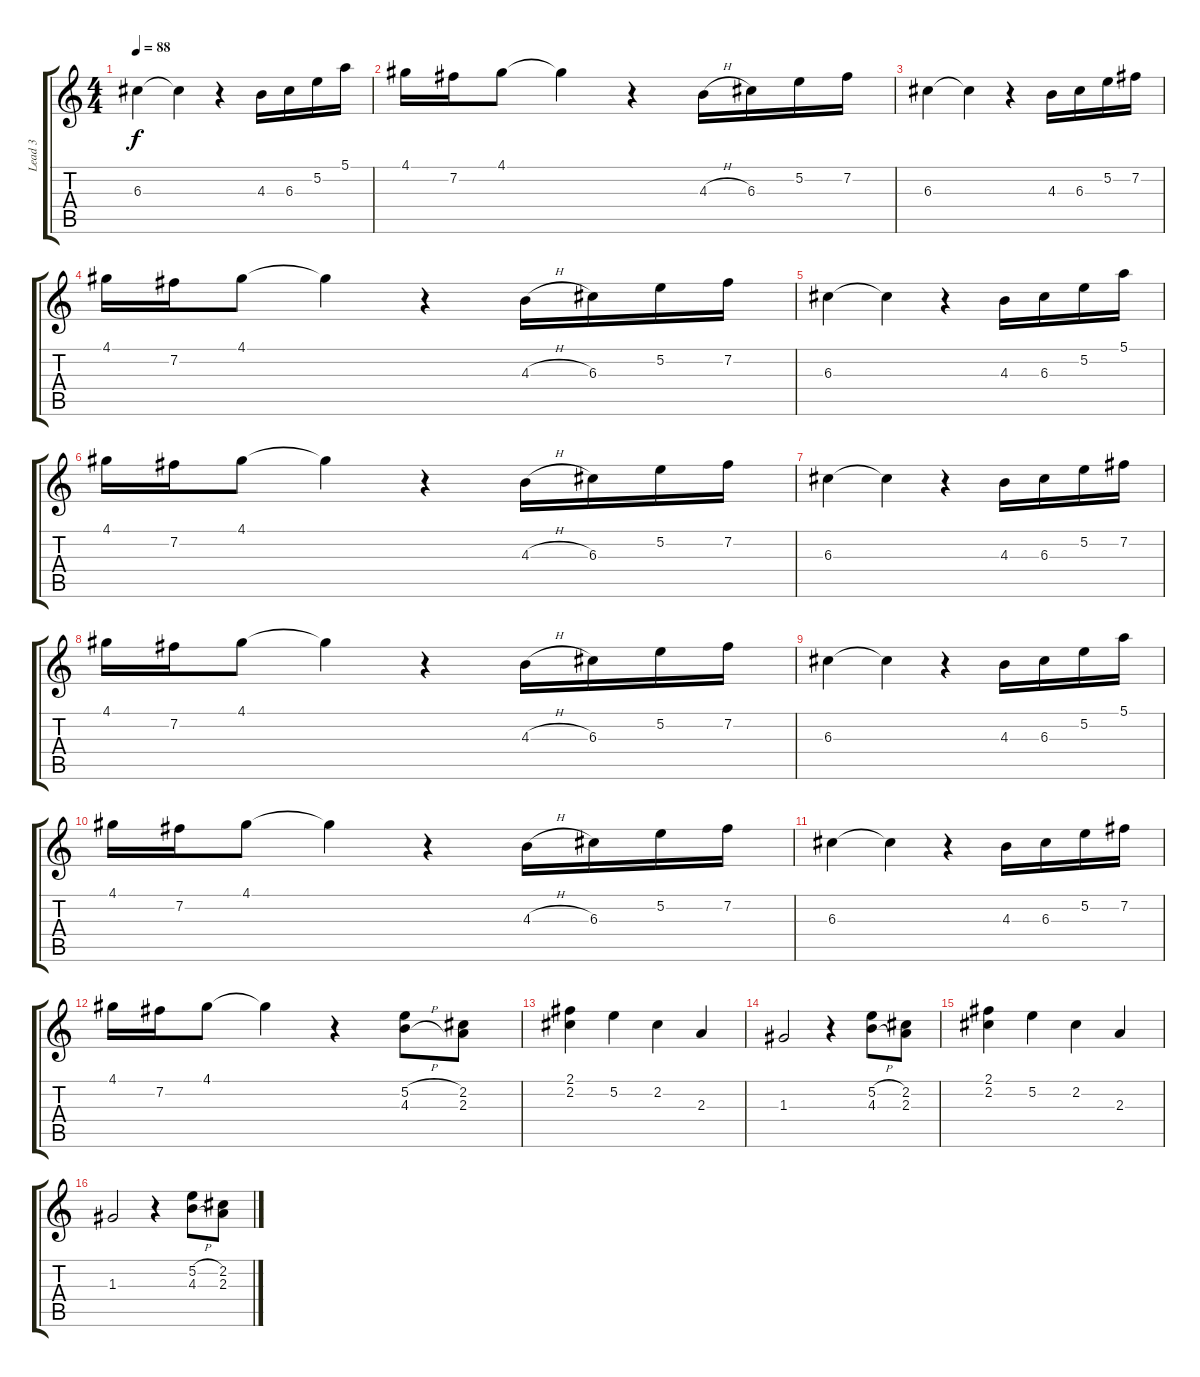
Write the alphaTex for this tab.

\track ("Lead 3" "Lead 3") {instrument overdrivenguitar}
\staff {score tabs}
\tuning (E4 B3 G3 D3 A2 E2) {hide}
\ts (4 4)
\tempo 88
\clef g2
\ks c
6.3.4{dy f} 6.3{t}.4 r.4 4.3.16 6.3.16 5.2.16 5.1.16 |
4.1.16 7.2.16 4.1.8 4.1{t}.4 r.4 4.3{h}.16 6.3.16 5.2.16 7.2.16 |
6.3.4 6.3{t}.4 r.4 4.3.16 6.3.16 5.2.16 7.2.16 |
4.1.16 7.2.16 4.1.8 4.1{t}.4 r.4 4.3{h}.16{volume 11 balance 6} 6.3.16 5.2.16 7.2.16 |
6.3.4 6.3{t}.4 r.4 4.3.16 6.3.16 5.2.16 5.1.16 |
4.1.16 7.2.16 4.1.8 4.1{t}.4 r.4 4.3{h}.16 6.3.16 5.2.16 7.2.16 |
6.3.4 6.3{t}.4 r.4 4.3.16 6.3.16 5.2.16 7.2.16 |
4.1.16 7.2.16 4.1.8 4.1{t}.4 r.4 4.3{h}.16 6.3.16 5.2.16 7.2.16 |
6.3.4 6.3{t}.4 r.4 4.3.16 6.3.16 5.2.16 5.1.16 |
4.1.16 7.2.16 4.1.8 4.1{t}.4 r.4 4.3{h}.16 6.3.16 5.2.16 7.2.16 |
6.3.4 6.3{t}.4 r.4 4.3.16 6.3.16 5.2.16 7.2.16 |
4.1.16 7.2.16 4.1.8 4.1{t}.4 r.4 (5.2{h} 4.3{h}).8{volume 10 balance 7 instrument electricguitarjazz} (2.2 2.3).8 |
(2.1 2.2).4 5.2.4 2.2.4 2.3.4 |
1.3.2 r.4 (5.2{h} 4.3{h}).8 (2.2 2.3).8 |
(2.1 2.2).4 5.2.4 2.2.4 2.3.4 |
1.3.2 r.4 (5.2{h} 4.3{h}).8 (2.2 2.3).8
